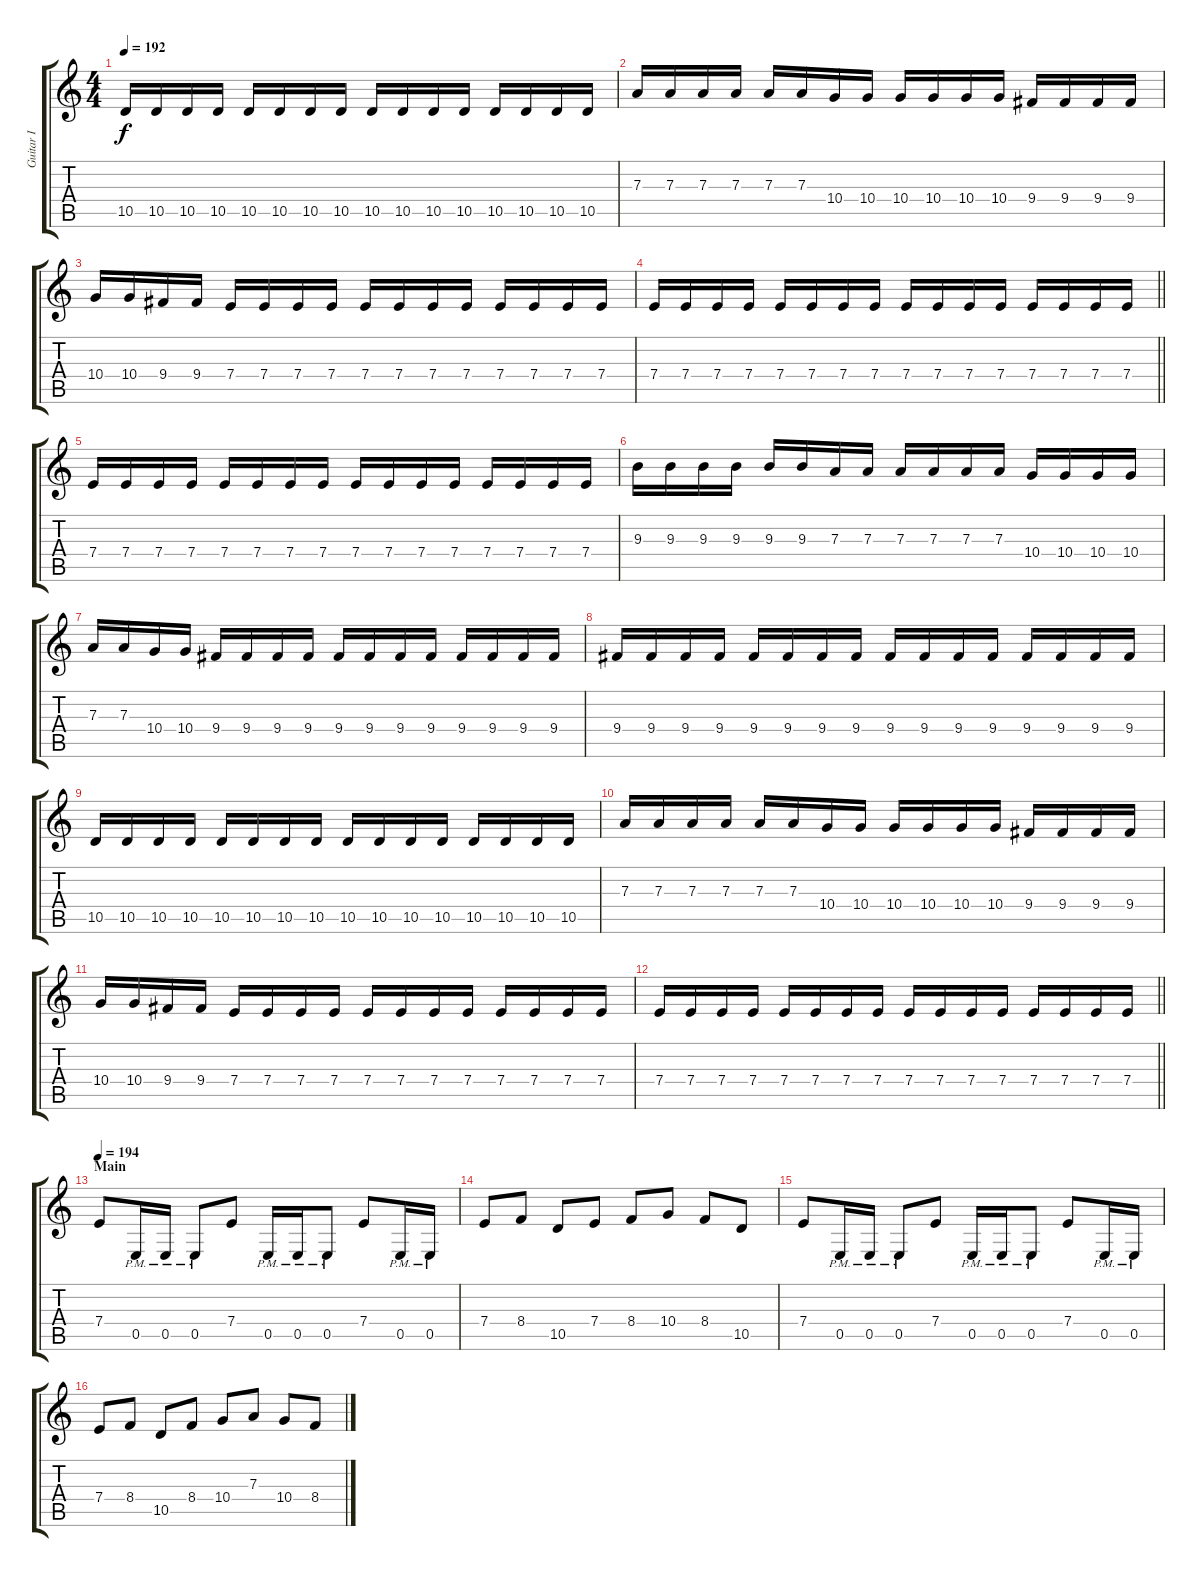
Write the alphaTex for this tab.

\track ("Guitar I" "Guitar I") {instrument distortionguitar}
\staff {score tabs}
\tuning (B3 Gb3 D3 A2 E2 B1) {hide}
\ts (4 4)
\tempo 192
\clef g2
\ks c
10.5.16{dy f} 10.5.16 10.5.16 10.5.16 10.5.16 10.5.16 10.5.16 10.5.16 10.5.16 10.5.16 10.5.16 10.5.16 10.5.16 10.5.16 10.5.16 10.5.16 |
7.3.16 7.3.16 7.3.16 7.3.16 7.3.16 7.3.16 10.4.16 10.4.16 10.4.16 10.4.16 10.4.16 10.4.16 9.4.16 9.4.16 9.4.16 9.4.16 |
10.4.16 10.4.16 9.4.16 9.4.16 7.4.16 7.4.16 7.4.16 7.4.16 7.4.16 7.4.16 7.4.16 7.4.16 7.4.16 7.4.16 7.4.16 7.4.16 |
\barLineRight lightlight
7.4.16 7.4.16 7.4.16 7.4.16 7.4.16 7.4.16 7.4.16 7.4.16 7.4.16 7.4.16 7.4.16 7.4.16 7.4.16 7.4.16 7.4.16 7.4.16 |
\section ("" "")
7.4.16 7.4.16 7.4.16 7.4.16 7.4.16 7.4.16 7.4.16 7.4.16 7.4.16 7.4.16 7.4.16 7.4.16 7.4.16 7.4.16 7.4.16 7.4.16 |
9.3.16 9.3.16 9.3.16 9.3.16 9.3.16 9.3.16 7.3.16 7.3.16 7.3.16 7.3.16 7.3.16 7.3.16 10.4.16 10.4.16 10.4.16 10.4.16 |
7.3.16 7.3.16 10.4.16 10.4.16 9.4.16 9.4.16 9.4.16 9.4.16 9.4.16 9.4.16 9.4.16 9.4.16 9.4.16 9.4.16 9.4.16 9.4.16 |
9.4.16 9.4.16 9.4.16 9.4.16 9.4.16 9.4.16 9.4.16 9.4.16 9.4.16 9.4.16 9.4.16 9.4.16 9.4.16 9.4.16 9.4.16 9.4.16 |
10.5.16 10.5.16 10.5.16 10.5.16 10.5.16 10.5.16 10.5.16 10.5.16 10.5.16 10.5.16 10.5.16 10.5.16 10.5.16 10.5.16 10.5.16 10.5.16 |
7.3.16 7.3.16 7.3.16 7.3.16 7.3.16 7.3.16 10.4.16 10.4.16 10.4.16 10.4.16 10.4.16 10.4.16 9.4.16 9.4.16 9.4.16 9.4.16 |
10.4.16 10.4.16 9.4.16 9.4.16 7.4.16 7.4.16 7.4.16 7.4.16 7.4.16 7.4.16 7.4.16 7.4.16 7.4.16 7.4.16 7.4.16 7.4.16 |
\barLineRight lightlight
7.4.16 7.4.16 7.4.16 7.4.16 7.4.16 7.4.16 7.4.16 7.4.16 7.4.16 7.4.16 7.4.16 7.4.16 7.4.16 7.4.16 7.4.16 7.4.16 |
\section ("" "Main")
\tempo 194
7.4.8 0.5{pm}.16 0.5{pm}.16 0.5{pm}.8 7.4.8 0.5{pm}.16 0.5{pm}.16 0.5{pm}.8 7.4.8 0.5{pm}.16 0.5{pm}.16 |
7.4.8 8.4.8 10.5.8 7.4.8 8.4.8 10.4.8 8.4.8 10.5.8 |
7.4.8 0.5{pm}.16 0.5{pm}.16 0.5{pm}.8 7.4.8 0.5{pm}.16 0.5{pm}.16 0.5{pm}.8 7.4.8 0.5{pm}.16 0.5{pm}.16 |
7.4.8 8.4.8 10.5.8 8.4.8 10.4.8 7.3.8 10.4.8 8.4.8
